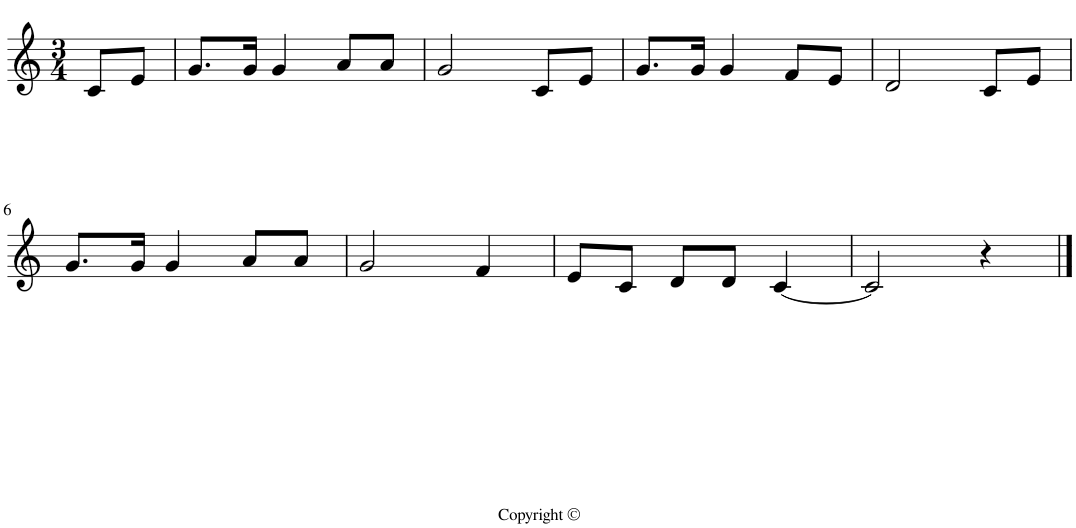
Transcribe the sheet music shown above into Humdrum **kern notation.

**kern
*part1
*staff1
*I"P1
*clefG2
*k[]
*M3/4
=1
8c/L
8e/J
=2
8.g/L
16g/Jk
4g/
8a/L
8a/J
=3
2g/
8c/L
8e/J
=4
8.g/L
16g/Jk
4g/
8f/L
8e/J
=5
2d/
8c/L
8e/J
!!LO:LB:g=z
=6
8.g/L
16g/Jk
4g/
8a/L
8a/J
=7
2g/
4f/
=8
8e/L
8c/J
8d/L
8d/J
[4c/
=9
2c/]
4r
==
*-
